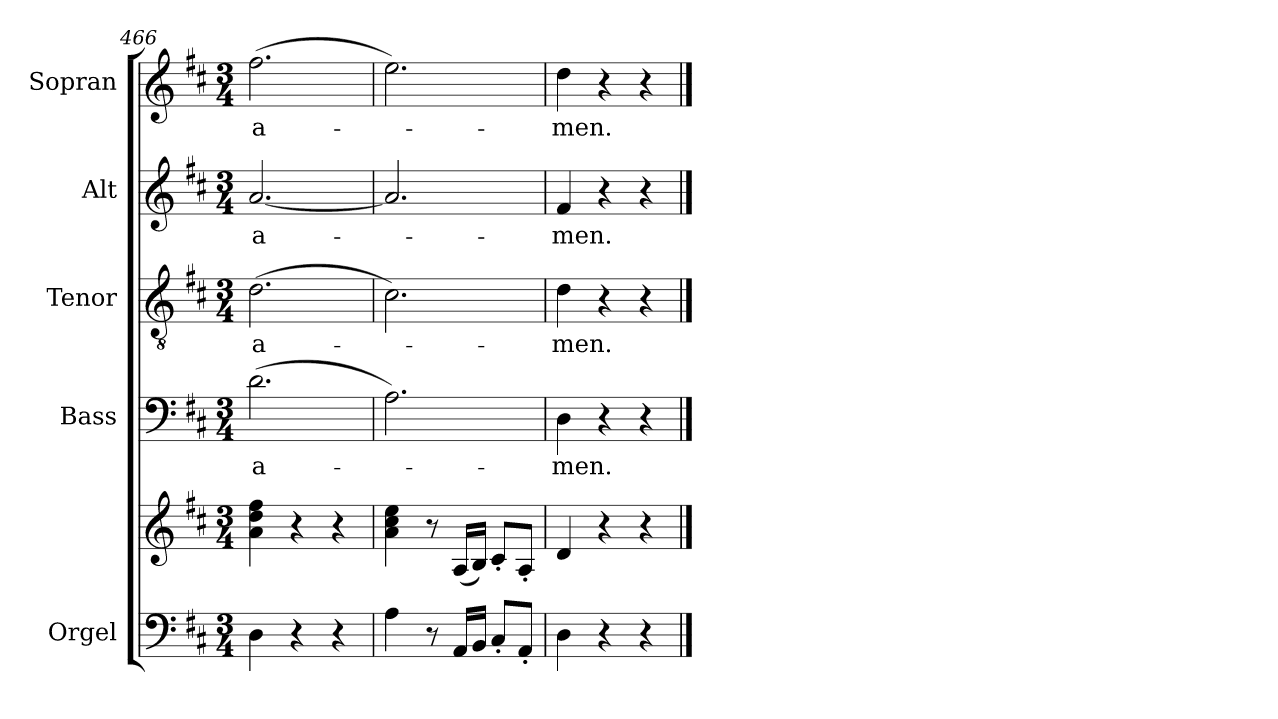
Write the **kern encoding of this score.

**kern	**kern	**kern	**text	**kern	**text	**kern	**text	**kern	**text
*part5	*part5	*part4	*part4	*part3	*part3	*part2	*part2	*part1	*part1
*staff6	*staff5	*staff4	*staff4	*staff3	*staff3	*staff2	*staff2	*staff1	*staff1
*I"Orgel	*	*I"Bass	*	*I"Tenor	*	*I"Alt	*	*I"Sopran	*
*I'Org.	*	*I'B	*	*I'T	*	*I'A	*	*I'S	*
*clefF4	*clefG2	*clefF4	*	*clefGv2	*	*clefG2	*	*clefG2	*
*k[f#c#]	*k[f#c#]	*k[f#c#]	*	*k[f#c#]	*	*k[f#c#]	*	*k[f#c#]	*
*D:	*D:	*D:	*	*D:	*	*D:	*	*D:	*
*M3/4	*M3/4	*M3/4	*	*M3/4	*	*M3/4	*	*M3/4	*
=466	=466	=466	=466	=466	=466	=466	=466	=466	=466
!	!	!	!LO:LY:b	!	!LO:LY:b	!	!LO:LY:b	!	!LO:LY:b
4D\	4a\ 4dd\ 4ff#\	(>2.d\	a-	(>2.d\	a-	[2.a/	a-	(>2.ff#\	a-
4r	4r	.	.	.	.	.	.	.	.
4r	4r	.	.	.	.	.	.	.	.
=467	=467	=467	=467	=467	=467	=467	=467	=467	=467
4A\	4a\ 4cc#\ 4ee\	2.A\)	.	2.c#\)	.	2.a/]	.	2.ee\)	.
8r	8r	.	.	.	.	.	.	.	.
16AA/LL	(<16A/LL	.	.	.	.	.	.	.	.
16BB/JJ	16B/JJ)	.	.	.	.	.	.	.	.
8C#'</L	8c#'</L	.	.	.	.	.	.	.	.
8AA'</J	8A'</J	.	.	.	.	.	.	.	.
=468	=468	=468	=468	=468	=468	=468	=468	=468	=468
!	!	!	!LO:LY:b	!	!LO:LY:b	!	!LO:LY:b	!	!LO:LY:b
4D\	4d/	4D\	-men.	4d\	-men.	4f#/	-men.	4dd\	-men.
4r	4r	4r	.	4r	.	4r	.	4r	.
4r	4r	4r	.	4r	.	4r	.	4r	.
==	==	==	==	==	==	==	==	==	==
*-	*-	*-	*-	*-	*-	*-	*-	*-	*-
